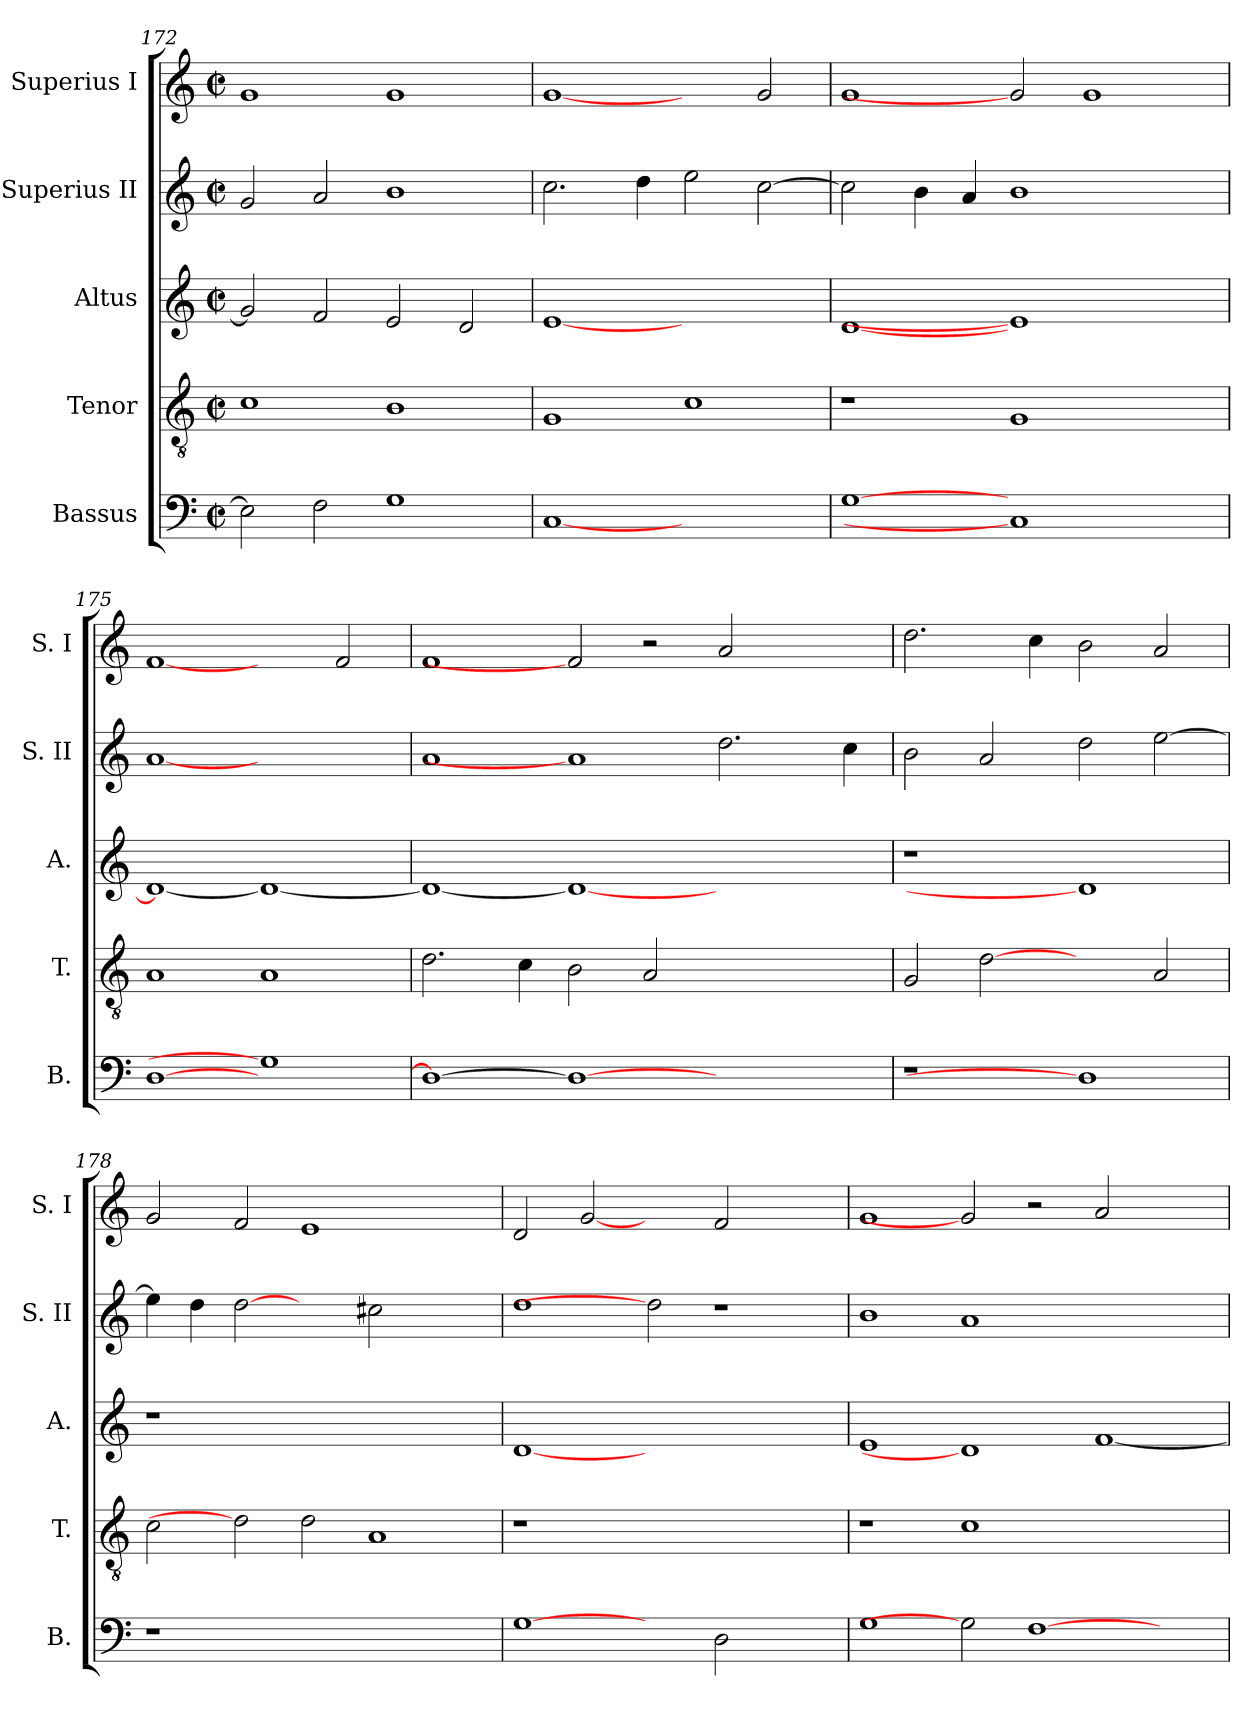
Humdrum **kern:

**kern	**kern	**kern	**kern	**kern
*part5	*part4	*part3	*part2	*part1
*staff5	*staff4	*staff3	*staff2	*staff1
*I"Bassus	*I"Tenor	*I"Altus	*I"Superius II	*I"Superius I
*I'B.	*I'T.	*I'A.	*I'S. II	*I'S. I
*clefF4	*clefGv2	*clefG2	*clefG2	*clefG2
*	*ITrd7c12	*	*	*
*k[]	*k[]	*k[]	*k[]	*k[]
*C:	*C:	*C:	*C:	*C:
*M2/2	*M2/2	*M2/2	*M2/2	*M2/2
*met(c|)	*met(c|)	*met(c|)	*met(c|)	*met(c|)
=172	=172	=172	=172	=172
2Ei\]	1Ci	2gi/]	2gi/	1gi
2Fi\	.	2fi/	2ai/	.
1Gi	1BBi	2ei/	1bi	1gi
.	.	2di/	.	.
=173	=173	=173	=173	=173
[1Ci	1GGi	[1ei	2.cci\	[1gi
.	.	.	4ddi\	.
1ryy	1Ci	1ryy	2eei\	2ryy
.	.	.	[>2cci\	2gi/
!!LO:PB:g=z
=174	=174	=174	=174	=174
[1Gi	1r	[<1di	2cci\]	1gi
.	.	.	4bi\	.
.	.	.	4ai/	.
1Ci]	1GGi	1ei]	1bi	2gi]
.	.	.	.	1gi
2ryy	2ryy	2ryy	2ryy	.
=175	=175	=175	=175	=175
[>1Di	1AAi	1di_<	[1ai	[1fi
1Gi]	1AAi	1di_	1ryy	2ryy
.	.	.	.	2fi/
=176	=176	=176	=176	=176
1Di_>	2.Di\	1di_<	1ai	1fi
.	4Ci\	.	.	.
1Di_	2BBi\	1di_	1ai]	2fi]
.	2AAi/	.	.	2r
1ryy	1ryy	1ryy	2.ddi\	2ai/
.	.	.	.	2ryy
.	.	.	4cci\	.
=177	=177	=177	=177	=177
!LO:N:vis=1	!	!LO:N:vis=1	!	!
1r	2GGi/	1r	2bi\	2.ddi\
.	[2Di	.	2ai/	.
.	.	.	.	4cci\
1Di]	2ryy	1di]	2ddi\	2bi\
.	2AAi/	.	[>2eei\	2ai/
=178	=178	=178	=178	=178
!LO:N:vis=1	!	!LO:N:vis=1	!	!
1r	2Ci\	1r	4eei\]	2gi/
.	.	.	4ddi\	.
.	2Di]	.	[2ddi	2fi/
1.ryy	2Di\	1.ryy	2ryy	1ei
.	1AAi	.	2cc#Xi\	.
.	.	.	2ryy	2ryy
!!LO:LB:g=z
=179	=179	=179	=179	=179
!	!LO:N:vis=1	!	!	!
[1Gi	1r	[1di	1ddi	2di/
.	.	.	.	[2gi
2ryy	1.ryy	1.ryy	2ddi]	2ryy
2Di\	.	.	1r	2fi/
2ryy	.	.	.	2ryy
=180	=180	=180	=180	=180
1Gi	1r	1ei	1bi	1gi
2Gi]	1Ci	1di]	1ai	2gi]
[>1Fi	.	.	.	2r
.	1ryy	[<1fi	1ryy	2ai/
2ryy	.	.	.	2ryy
=	=	=	=	=
*-	*-	*-	*-	*-
